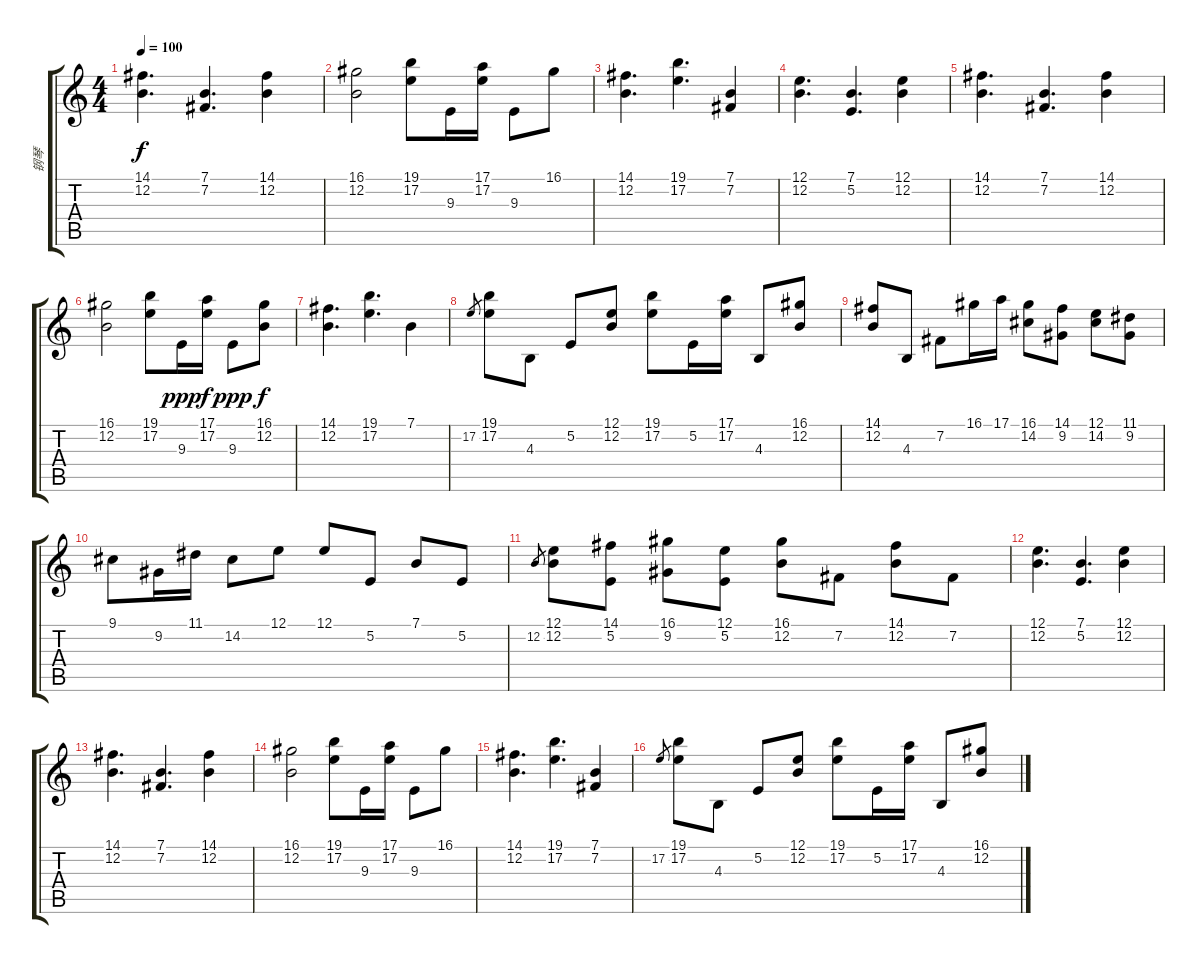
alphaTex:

\track ("钢琴" "钢琴") {instrument brightacousticpiano}
\staff {score tabs}
\tuning (E4 B3 G3 D3 A2 E2) {hide}
\ts (4 4)
\tempo 100
\clef g2
\ks c
(14.1 12.2).4{d dy f} (7.1 7.2).4{d} (14.1 12.2).4 |
(16.1 12.2).2 (19.1 17.2).8 9.3.16 (17.1 17.2).16 9.3.8 16.1.8 |
(14.1 12.2).4{d} (19.1 17.2).4{d} (7.1 7.2).4 |
(12.1 12.2).4{d} (7.1 5.2).4{d} (12.1 12.2).4 |
(14.1 12.2).4{d} (7.1 7.2).4{d} (14.1 12.2).4 |
(16.1 12.2).2 (19.1 17.2).8 9.3.16{dy ppp} (17.1 17.2).16{dy f} 9.3.8{dy ppp} (16.1 12.2).8{dy f} |
(14.1 12.2).4{d} (19.1 17.2).4{d} 7.1.4 |
17.2.8{gr} (19.1 17.2).8 4.3.8 5.2.8 (12.1 12.2).8 (19.1 17.2).8 5.2.16 (17.1 17.2).16 4.3.8 (16.1 12.2).8 |
(14.1 12.2).8 4.3.8 7.2.8 16.1.16 17.1.16 (16.1 14.2).8 (14.1 9.2).8 (12.1 14.2).8 (11.1 9.2).8 |
9.1.8 9.2.16 11.1.16 14.2.8 12.1.8 12.1.8 5.2.8 7.1.8 5.2.8 |
12.2.8{gr} (12.1 12.2).8 (14.1 5.2).8 (16.1 9.2).8 (12.1 5.2).8 (16.1 12.2).8 7.2.8 (14.1 12.2).8 7.2.8 |
(12.1 12.2).4{d} (7.1 5.2).4{d} (12.1 12.2).4 |
(14.1 12.2).4{d} (7.1 7.2).4{d} (14.1 12.2).4 |
(16.1 12.2).2 (19.1 17.2).8 9.3.16 (17.1 17.2).16 9.3.8 16.1.8 |
(14.1 12.2).4{d} (19.1 17.2).4{d} (7.1 7.2).4 |
17.2.8{gr} (19.1 17.2).8 4.3.8 5.2.8 (12.1 12.2).8 (19.1 17.2).8 5.2.16 (17.1 17.2).16 4.3.8 (16.1 12.2).8
